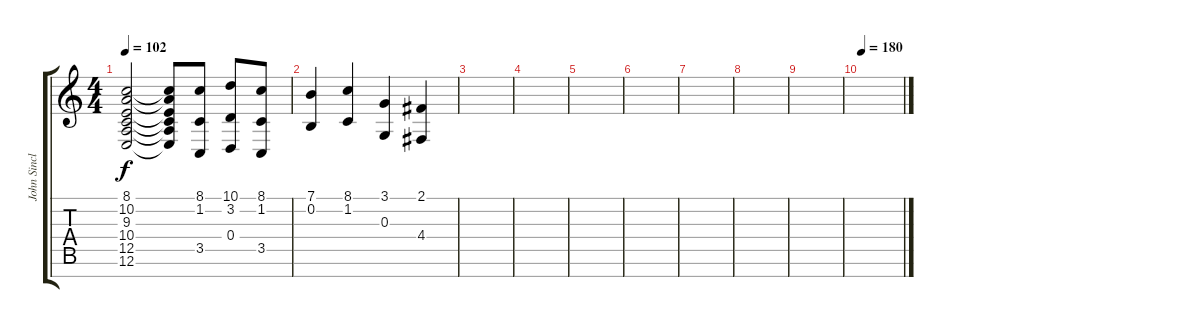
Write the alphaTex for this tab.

\track ("John Sinclair" "John Sincl") {instrument electricgrandpiano}
\staff {score tabs}
\tuning (E4 B3 G3 D3 A2 E2 B1) {hide}
\ts (4 4)
\tempo 102
\clef g2
\ks c
(8.1 10.2 9.3 10.4 12.5 12.6).2{dy f} (8.1{t} 10.2{t} 9.3{t} 10.4{t} 12.5{t} 12.6{t}).8 (8.1 1.2 3.5).8 (10.1 3.2 0.4).8 (8.1 1.2 3.5).8 |
(7.1 0.2).4 (8.1 1.2).4 (3.1 0.3).4 (2.1 4.4).4 |
|
|
|
|
|
|
|
\tempo 180
